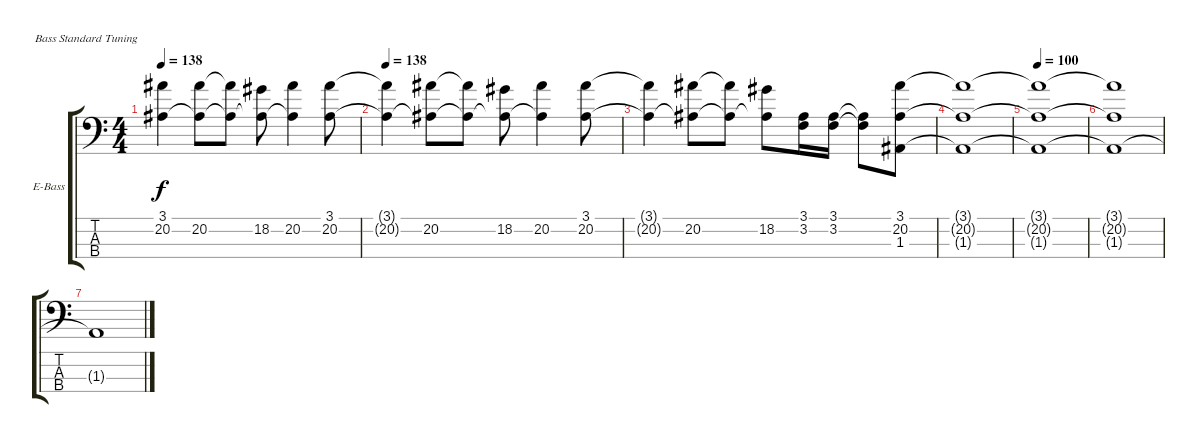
\defaultSystemsLayout 4
\bracketExtendMode groupsimilarinstruments
\firstSystemTrackNameOrientation horizontal
\otherSystemsTrackNameOrientation horizontal
\track ("Andreoli Bass" "E-Bass") {instrument electricbassfinger}
\staff {score tabs}
\tuning (G2 D2 A1 E1)
\ts (4 4)
\tempo 138
\clef f4
\ks c
(3.1{t} 20.2{t}).4{dy f} (3.1{t} 20.2).8 (3.1{t} 20.2{t}).8 (3.1{t} 18.2).8 (3.1{t} 20.2).4 (3.1 20.2).8 |
\tempo 138
(3.1{t} 20.2{t}).4 (3.1{t} 20.2).8 (3.1{t} 20.2{t}).8 (3.1{t} 18.2).8 (3.1{t} 20.2).4 (3.1 20.2).8 |
(3.1{t} 20.2{t}).4 (3.1{t} 20.2).8 (3.1{t} 20.2{t}).8 (3.1{t} 18.2).8 (3.1 3.2).16 (3.1 3.2).16 (3.1{t} 3.2{t}).8 (1.3 3.1 20.2).8 |
(3.1{t} 20.2{t} 1.3{t}).1 |
\tempo 100
(1.3{t} 20.2{t} 3.1{t}).1 |
(3.1{t} 20.2{t} 1.3{t}).1 |
1.3{t}.1
